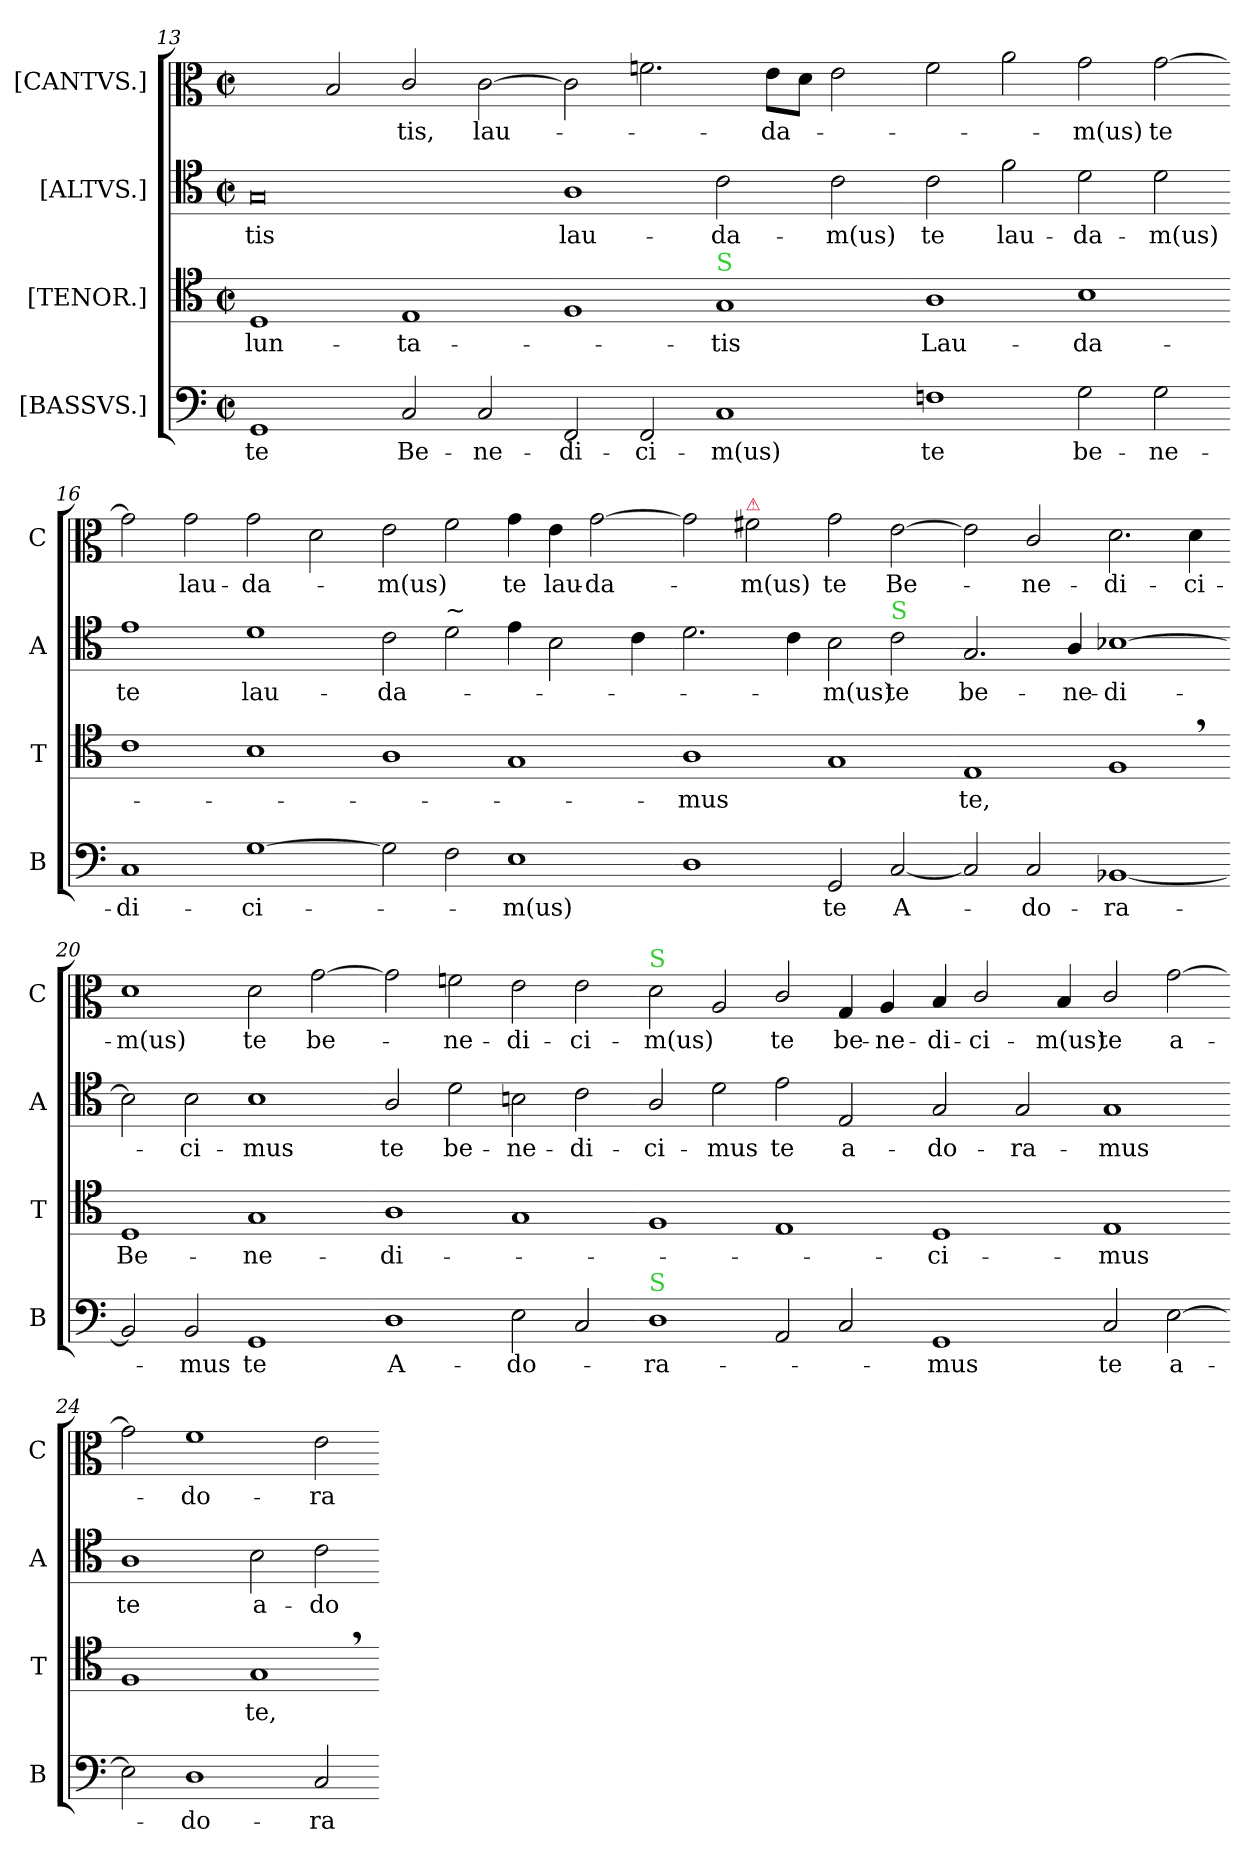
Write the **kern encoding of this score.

**kern	**text	**kern	**text	**kern	**text	**kern	**text
*part4	*part4	*part3	*part3	*part2	*part2	*part1	*part1
*staff4	*staff4	*staff3	*staff3	*staff2	*staff2	*staff1	*staff1
*I"[BASSVS.]	*	*I"[TENOR.]	*	*I"[ALTVS.]	*	*I"[CANTVS.]	*
*I'B	*	*I'T	*	*I'A	*	*I'C	*
*clefF4	*	*clefC4	*	*clefC4	*	*clefC3	*
*k[]	*	*k[]	*	*k[]	*	*k[]	*
*M2/1	*	*M2/1	*	*M2/1	*	*M2/1	*
*met(c|)	*	*met(c|)	*	*met(c|)	*	*met(c|)	*
=13	=13	=13	=13	=13	=13	=13	=13
!	!	!	!	!	!LO:LY:i	!	!
1GG	te	1D	-lun-	0G	-tis	2ryy	.
.	.	.	.	.	.	2B/	.
2C/	Be-	1E	-ta-	.	.	2c/	-tis,
2C/	-ne-	.	.	.	.	[2c\	lau-
=14-	=14-	=14-	=14-	=14-	=14-	=14-	=14-
2FF/	-di-	1F	.	1A	lau-	2c\]	.
2FF/	-ci-	.	.	.	.	2.fn\	.
!	!	!LO:TX:a:color=limegreen:t=S	!	!	!	!	!
1C	-m(us)	1G	-tis	2c\	-da-	.	.
.	.	.	.	.	.	8e\L	-da-
.	.	.	.	.	.	8d\J	.
.	.	.	.	2c\	-m(us)	2e\	.
=15-	=15-	=15-	=15-	=15-	=15-	=15-	=15-
1Fn	te	1A	Lau-	2c\	te	2f\	.
!	!	!	!	!	!LO:LY:i	!	!
.	.	.	.	2f\	lau-	2a\	.
!	!LO:LY:i	!	!	!	!LO:LY:i	!	!
2G\	be-	1B	-da-	2d\	-da-	2g\	-m(us)
!	!LO:LY:i	!	!	!	!LO:LY:i	!	!
2G\	-ne-	.	.	2d\	-m(us)	[2g\	te
=16-	=16-	=16-	=16-	=16-	=16-	=16-	=16-
!	!LO:LY:i	!	!	!	!LO:LY:i	!	!
1C	-di-	1c	.	1e	te	2g\]	.
!	!	!	!	!	!	!	!LO:LY:i
.	.	.	.	.	.	2g\	lau-
!	!LO:LY:i	!	!	!	!LO:LY:i	!	!LO:LY:i
[1G	-ci-	1B	.	1d	lau-	2g\	-da-
.	.	.	.	.	.	2d\	.
=17-	=17-	=17-	=17-	=17-	=17-	=17-	=17-
!	!	!	!	!	!LO:LY:i	!	!LO:LY:i
2G]	.	1A	.	2c\	-da-	2e\	-m(us)
!	!	!	!	!LO:TX:a:t=~	!	!	!
2F\	.	.	.	2d\	.	2f\	.
!	!LO:LY:i	!	!	!	!	!	!LO:LY:i
1E	-m(us)	1G	.	4e\	.	4g\	te
!	!	!	!	!	!	!	!LO:LY:i
.	.	.	.	2B\	.	4e\	lau-
!	!	!	!	!	!	!	!LO:LY:i
.	.	.	.	.	.	[2g\	-da-
.	.	.	.	4c\	.	.	.
=18-	=18-	=18-	=18-	=18-	=18-	=18-	=18-
1D	.	1A	-mus	2.d\	.	2g\]	.
!	!	!	!	!	!	!LO:TX:a:color=crimson:t=⚠	!
!	!	!	!	!	!	!	!LO:LY:i
.	.	.	.	.	.	2f#X\	-m(us)
.	.	.	.	4c\	.	.	.
!	!LO:LY:i	!	!	!	!LO:LY:i	!	!LO:LY:i
2GG/	-te	1G	.	2B\	-m(us)	2g\	te
!	!	!	!	!LO:TX:a:color=limegreen:t=S	!	!	!
!	!	!	!	!	!LO:LY:i	!	!
[2C/	A-	.	.	2c\	te	[2e\	Be-
=19-	=19-	=19-	=19-	=19-	=19-	=19-	=19-
2C/]	.	1E	te,	2.G/	be-	2e\]	.
2C/	-do-	.	.	.	.	2c/	-ne-
.	.	.	.	4A/	-ne-	.	.
[1BB-X	-ra-	1F,	.	[1B-X	-di-	2.d\	-di-
.	.	.	.	.	.	4d\	-ci-
=20-	=20-	=20-	=20-	=20-	=20-	=20-	=20-
2BB-]	.	1D	Be-	2B-]	.	1d	-m(us)
2BB-/	-mus	.	.	2B-\	-ci-	.	.
1GG	te	1G	-ne-	1B-	-mus	2d\	te
!	!	!	!	!	!	!	!LO:LY:i
.	.	.	.	.	.	[2g\	be-
=21-	=21-	=21-	=21-	=21-	=21-	=21-	=21-
!	!LO:LY:i	!	!	!	!	!	!
1D	A-	1A	-di-	2A/	te	2g\]	.
!	!	!	!	!	!LO:LY:i	!	!LO:LY:i
.	.	.	.	2d\	be-	2fn\	-ne-
!	!LO:LY:i	!	!	!	!LO:LY:i	!	!LO:LY:i
2E\	-do-	1G	.	2Bn\	-ne-	2e\	-di-
!	!	!	!	!	!LO:LY:i	!	!LO:LY:i
2C/	.	.	.	2c\	-di-	2e\	-ci-
=22-	=22-	=22-	=22-	=22-	=22-	=22-	=22-
!	!	!	!	!	!	!LO:TX:a:color=limegreen:t=S	!
!LO:TX:a:color=limegreen:t=S	!	!	!	!	!	!	!
!	!LO:LY:i	!	!	!	!LO:LY:i	!	!LO:LY:i
1D	-ra-	1F	.	2A/	-ci-	2d\	-m(us)
!	!	!	!	!	!LO:LY:i	!	!
.	.	.	.	2d\	-mus	2A/	.
!	!	!	!	!	!LO:LY:i	!	!LO:LY:i
2AA/	.	1E	.	2e\	te	2c/	te
!	!	!	!	!	!	!	!LO:LY:i
2C/	.	.	.	2E/	a-	4G/	be-
!	!	!	!	!	!	!	!LO:LY:i
.	.	.	.	.	.	4A/	-ne-
=23-	=23-	=23-	=23-	=23-	=23-	=23-	=23-
!	!LO:LY:i	!	!	!	!	!	!LO:LY:i
1GG	-mus	1D	-ci-	2G/	-do-	4B/	-di-
!	!	!	!	!	!	!	!LO:LY:i
.	.	.	.	.	.	2c/	-ci-
.	.	.	.	2G/	-ra-	.	.
!	!	!	!	!	!	!	!LO:LY:i
.	.	.	.	.	.	4B/	-m(us)
!	!LO:LY:i	!	!	!	!	!	!LO:LY:i
2C/	te	1E	-mus	1G	-mus	2c/	te
[2E\	a-	.	.	.	.	[2g\	a-
=24-	=24-	=24-	=24-	=24-	=24-	=24-	=24-
2E\]	.	1F	.	1A	te	2g\]	.
1D	-do-	.	.	.	.	1f	-do-
!	!	!	!	!	!LO:LY:i	!	!
.	.	1G,	te,	2B\	a-	.	.
!	!	!	!	!	!LO:LY:i	!	!
2C/	-ra-	.	.	2c\	-do-	2e\	-ra-
=-	=-	=-	=-	=-	=-	=-	=-
*-	*-	*-	*-	*-	*-	*-	*-
